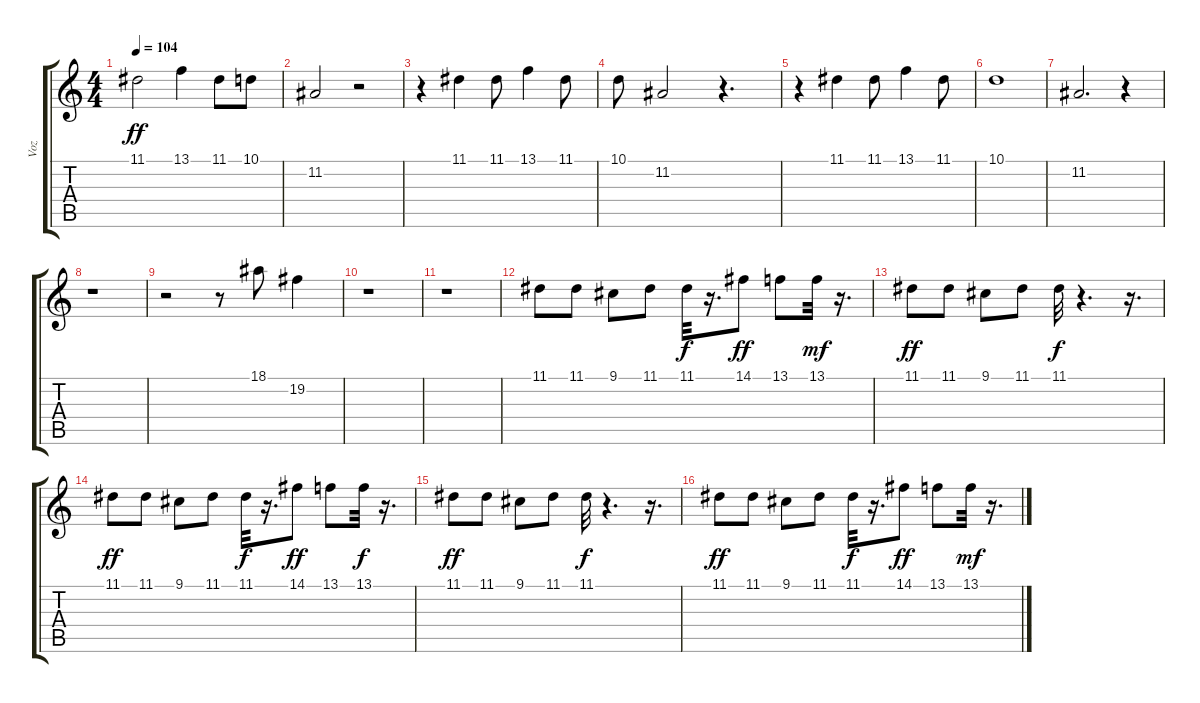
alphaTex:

\track ("Voz" "Voz") {instrument choiraahs}
\staff {score tabs}
\tuning (E4 B3 G3 D3 A2 E2) {hide}
\ts (4 4)
\tempo 104
\clef g2
\ks c
11.1.2{dy ff} 13.1.4 11.1.8 10.1.8 |
11.2.2 r.2 |
r.4 11.1.4 11.1.8 13.1.4 11.1.8 |
10.1.8 11.2.2 r.4{d} |
r.4 11.1.4 11.1.8 13.1.4 11.1.8 |
10.1.1 |
11.2.2{d} r.4 |
r.1 |
r.2 r.8 18.1.8 19.2.4 |
r.1 |
r.1 |
11.1.8 11.1.8 9.1.8 11.1.8 11.1.32{dy f} r.16{d} 14.1.8{dy ff} 13.1.8 13.1.32{dy mf} r.16{d} |
11.1.8{dy ff} 11.1.8 9.1.8 11.1.8 11.1.32{dy f} r.4{d} r.16{d} |
11.1.8{dy ff} 11.1.8 9.1.8 11.1.8 11.1.32{dy f} r.16{d} 14.1.8{dy ff} 13.1.8 13.1.32{dy f} r.16{d} |
11.1.8{dy ff} 11.1.8 9.1.8 11.1.8 11.1.32{dy f} r.4{d} r.16{d} |
11.1.8{dy ff} 11.1.8 9.1.8 11.1.8 11.1.32{dy f} r.16{d} 14.1.8{dy ff} 13.1.8 13.1.32{dy mf} r.16{d}
